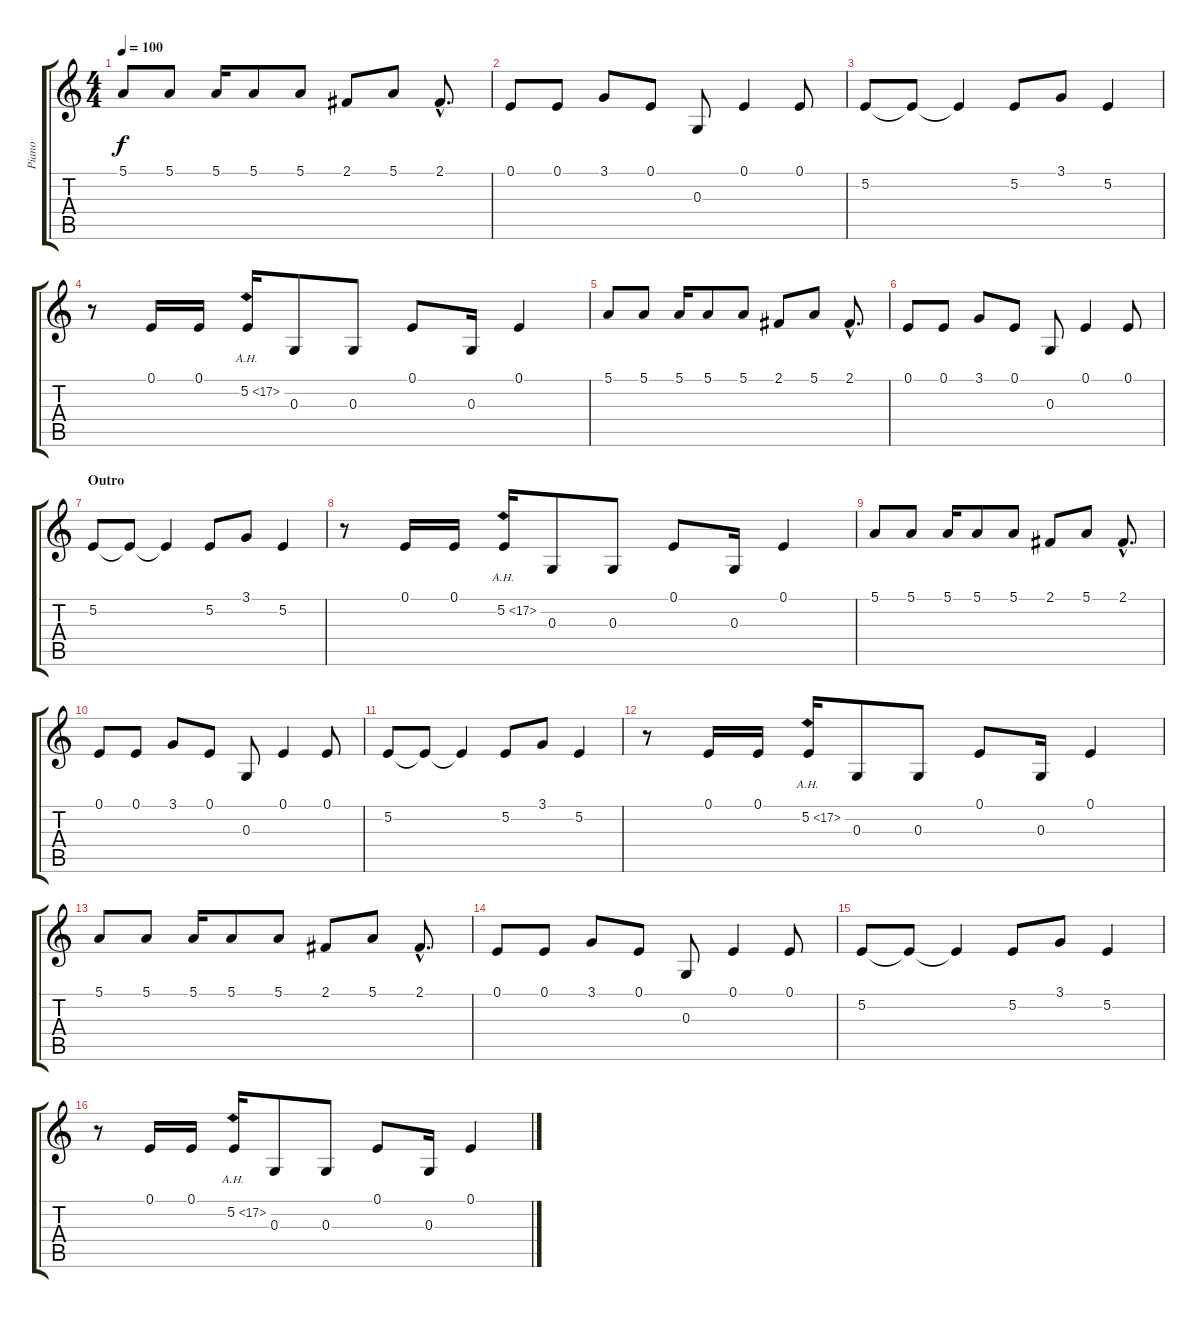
\track ("Piano" "Piano") {instrument acousticgrandpiano}
\staff {score tabs}
\tuning (E4 B3 G3 D3 A2 E2) {hide}
\ts (4 4)
\tempo 100
\clef g2
\ks c
5.1.8{dy f} 5.1.8 5.1.16 5.1.8 5.1.8 2.1.8 5.1.8 2.1{hac}.8{d} |
0.1.8 0.1.8 3.1.8 0.1.8 0.3.8 0.1.4 0.1.8 |
5.2.8 5.2{t}.8 5.2{t}.4 5.2.8 3.1.8 5.2.4 |
r.8 0.1.16 0.1.16 5.2{ah 12}.16 0.3.8 0.3.8 0.1.8 0.3.16 0.1.4 |
5.1.8 5.1.8 5.1.16 5.1.8 5.1.8 2.1.8 5.1.8 2.1{hac}.8{d} |
0.1.8 0.1.8 3.1.8 0.1.8 0.3.8 0.1.4 0.1.8 |
\section ("" "Outro")
5.2.8 5.2{t}.8 5.2{t}.4 5.2.8 3.1.8 5.2.4 |
r.8 0.1.16 0.1.16 5.2{ah 12}.16 0.3.8 0.3.8 0.1.8 0.3.16 0.1.4 |
5.1.8 5.1.8 5.1.16 5.1.8 5.1.8 2.1.8 5.1.8 2.1{hac}.8{d} |
0.1.8 0.1.8 3.1.8 0.1.8 0.3.8 0.1.4 0.1.8 |
5.2.8 5.2{t}.8 5.2{t}.4 5.2.8 3.1.8 5.2.4 |
r.8 0.1.16 0.1.16 5.2{ah 12}.16 0.3.8 0.3.8 0.1.8 0.3.16 0.1.4 |
5.1.8 5.1.8 5.1.16 5.1.8 5.1.8 2.1.8 5.1.8 2.1{hac}.8{d} |
0.1.8 0.1.8 3.1.8 0.1.8 0.3.8 0.1.4 0.1.8 |
5.2.8 5.2{t}.8 5.2{t}.4 5.2.8 3.1.8 5.2.4 |
r.8 0.1.16 0.1.16 5.2{ah 12}.16 0.3.8 0.3.8 0.1.8 0.3.16 0.1.4
